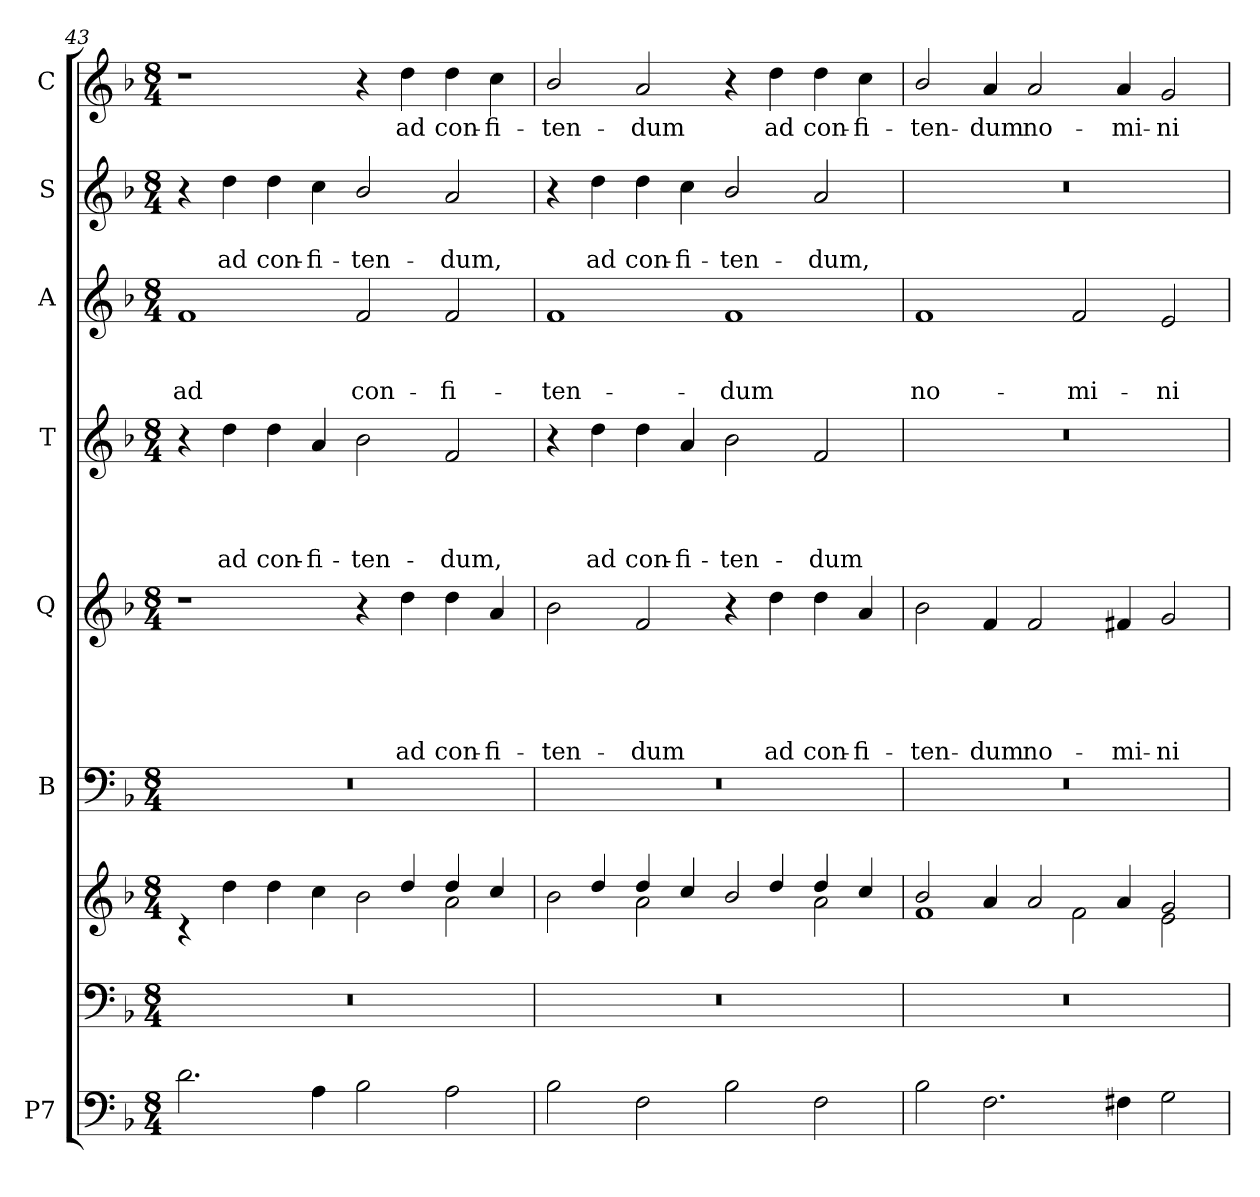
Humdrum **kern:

**kern	**kern	**kern	**kern	**kern	**text	**text	**text	**text	**text	**kern	**text	**text	**text	**text	**kern	**text	**text	**text	**kern	**text	**text	**kern	**text
*part7	*part7	*part7	*part6	*part5	*part5	*part5	*part5	*part5	*part5	*part4	*part4	*part4	*part4	*part4	*part3	*part3	*part3	*part3	*part2	*part2	*part2	*part1	*part1
*staff9	*staff8	*staff7	*staff6	*staff5	*staff5	*staff5	*staff5	*staff5	*staff5	*staff4	*staff4	*staff4	*staff4	*staff4	*staff3	*staff3	*staff3	*staff3	*staff2	*staff2	*staff2	*staff1	*staff1
*I"P7	*	*	*I"B	*I"Q	*	*	*	*	*	*I"T	*	*	*	*	*I"A	*	*	*	*I"S	*	*	*I"C	*
*clefF4	*clefF4	*clefG2	*clefF4	*clefG2	*	*	*	*	*	*clefG2	*	*	*	*	*clefG2	*	*	*	*clefG2	*	*	*clefG2	*
*	*	*	*	*ITrd7c12	*	*	*	*	*	*ITrd7c12	*	*	*	*	*	*	*	*	*	*	*	*	*
*k[b-]	*k[b-]	*k[b-]	*k[b-]	*k[b-]	*	*	*	*	*	*k[b-]	*	*	*	*	*k[b-]	*	*	*	*k[b-]	*	*	*k[b-]	*
*F:	*F:	*F:	*F:	*F:	*	*	*	*	*	*F:	*	*	*	*	*F:	*	*	*	*F:	*	*	*F:	*
*M8/4	*M8/4	*M8/4	*M8/4	*M8/4	*	*	*	*	*	*M8/4	*	*	*	*	*M8/4	*	*	*	*M8/4	*	*	*M8/4	*
=43	=43	=43	=43	=43	=43	=43	=43	=43	=43	=43	=43	=43	=43	=43	=43	=43	=43	=43	=43	=43	=43	=43	=43
*	*	*^	*	*	*	*	*	*	*	*	*	*	*	*	*	*	*	*	*	*	*	*	*
!	!	!	!	!	!	!	!	!	!	!	!	!	!	!	!	!	!	!	!LO:LY:b	!	!	!	!	!
2.d\	0r	1ryy	4rc	0r	1r	.	.	.	.	.	4r	.	.	.	.	1f	.	.	ad	4r	.	.	1r	.
!	!	!	!	!	!	!	!	!	!	!	!	!	!	!	!LO:LY:b	!	!	!	!	!	!	!LO:LY:b	!	!
.	.	.	4dd\	.	.	.	.	.	.	.	4d\	.	.	.	ad	.	.	.	.	4dd\	.	ad	.	.
!	!	!	!	!	!	!	!	!	!	!	!	!	!	!	!LO:LY:b	!	!	!	!	!	!	!LO:LY:b	!	!
.	.	.	4dd\	.	.	.	.	.	.	.	4d\	.	.	.	con-	.	.	.	.	4dd\	.	con-	.	.
!	!	!	!	!	!	!	!	!	!	!	!	!	!	!	!LO:LY:b	!	!	!	!	!	!	!LO:LY:b	!	!
4A\	.	.	4cc\	.	.	.	.	.	.	.	4A/	.	.	.	-fi-	.	.	.	.	4cc\	.	-fi-	.	.
!	!	!	!	!	!	!	!	!	!	!	!	!	!	!	!LO:LY:b	!	!	!	!LO:LY:b	!	!	!LO:LY:b	!	!
2B-\	.	4ryy	2b-\	.	4r	.	.	.	.	.	2B-\	.	.	.	-ten-	2f/	.	.	con-	2b-/	.	-ten-	4r	.
!	!	!	!	!	!	!	!	!	!	!LO:LY:b	!	!	!	!	!	!	!	!	!	!	!	!	!	!LO:LY:b
.	.	4dd/	.	.	4d\	.	.	.	.	ad	.	.	.	.	.	.	.	.	.	.	.	.	4dd\	ad
!	!	!	!	!	!	!	!	!	!	!LO:LY:b	!	!	!	!	!LO:LY:b	!	!	!	!LO:LY:b	!	!	!LO:LY:b	!	!LO:LY:b
2A\	.	4dd/	2a\	.	4d\	.	.	.	.	con-	2F/	.	.	.	-dum,	2f/	.	.	-fi-	2a/	.	-dum,	4dd\	con-
!	!	!	!	!	!	!	!	!	!	!LO:LY:b	!	!	!	!	!	!	!	!	!	!	!	!	!	!LO:LY:b
.	.	4cc/	.	.	4A/	.	.	.	.	-fi-	.	.	.	.	.	.	.	.	.	.	.	.	4cc\	-fi-
=44	=44	=44	=44	=44	=44	=44	=44	=44	=44	=44	=44	=44	=44	=44	=44	=44	=44	=44	=44	=44	=44	=44	=44	=44
!	!	!	!	!	!	!	!	!	!	!LO:LY:b	!	!	!	!	!	!	!	!	!LO:LY:b	!	!	!	!	!LO:LY:b
2B-\	0r	2b-\	4ryy	0r	2B-\	.	.	.	.	-ten-	4r	.	.	.	.	1f	.	.	-ten-	4r	.	.	2b-/	-ten-
!	!	!	!	!	!	!	!	!	!	!	!	!	!	!	!LO:LY:b	!	!	!	!	!	!	!LO:LY:b	!	!
.	.	.	4dd/	.	.	.	.	.	.	.	4d\	.	.	.	ad	.	.	.	.	4dd\	.	ad	.	.
!	!	!	!	!	!	!	!	!	!	!LO:LY:b	!	!	!	!	!LO:LY:b	!	!	!	!	!	!	!LO:LY:b	!	!LO:LY:b
2F\	.	2a\	4dd/	.	2F/	.	.	.	.	-dum	4d\	.	.	.	con-	.	.	.	.	4dd\	.	con-	2a/	-dum
!	!	!	!	!	!	!	!	!	!	!	!	!	!	!	!LO:LY:b	!	!	!	!	!	!	!LO:LY:b	!	!
.	.	.	4cc/	.	.	.	.	.	.	.	4A/	.	.	.	-fi-	.	.	.	.	4cc\	.	-fi-	.	.
!	!	!	!	!	!	!	!	!	!	!	!	!	!	!	!LO:LY:b	!	!	!	!LO:LY:b	!	!	!LO:LY:b	!	!
2B-\	.	4ryy	2b-/	.	4r	.	.	.	.	.	2B-\	.	.	.	-ten-	1f	.	.	-dum	2b-/	.	-ten-	4r	.
!	!	!	!	!	!	!	!	!	!	!LO:LY:b	!	!	!	!	!	!	!	!	!	!	!	!	!	!LO:LY:b
.	.	4dd/	.	.	4d\	.	.	.	.	ad	.	.	.	.	.	.	.	.	.	.	.	.	4dd\	ad
!	!	!	!	!	!	!	!	!	!	!LO:LY:b	!	!	!	!	!LO:LY:b	!	!	!	!	!	!	!LO:LY:b	!	!LO:LY:b
2F\	.	4dd/	2a\	.	4d\	.	.	.	.	con-	2F/	.	.	.	-dum	.	.	.	.	2a/	.	-dum,	4dd\	con-
!	!	!	!	!	!	!	!	!	!	!LO:LY:b	!	!	!	!	!	!	!	!	!	!	!	!	!	!LO:LY:b
.	.	4cc/	.	.	4A/	.	.	.	.	-fi-	.	.	.	.	.	.	.	.	.	.	.	.	4cc\	-fi-
!!LO:LB:g=z
=45	=45	=45	=45	=45	=45	=45	=45	=45	=45	=45	=45	=45	=45	=45	=45	=45	=45	=45	=45	=45	=45	=45	=45	=45
!	!	!	!	!	!	!	!	!	!	!LO:LY:b	!	!	!	!	!	!	!	!	!LO:LY:b	!	!	!	!	!LO:LY:b
2B-\	0r	2b-/	1f	0r	2B-\	.	.	.	.	-ten-	0r	.	.	.	.	1f	.	.	no-	0r	.	.	2b-/	-ten-
!	!	!	!	!	!	!	!	!	!	!LO:LY:b	!	!	!	!	!	!	!	!	!	!	!	!	!	!LO:LY:b
2.F\	.	4a/	.	.	4F/	.	.	.	.	-dum	.	.	.	.	.	.	.	.	.	.	.	.	4a/	-dum
!	!	!	!	!	!	!	!	!	!	!LO:LY:b	!	!	!	!	!	!	!	!	!	!	!	!	!	!LO:LY:b
.	.	2a/	.	.	2F/	.	.	.	.	no-	.	.	.	.	.	.	.	.	.	.	.	.	2a/	no-
!	!	!	!	!	!	!	!	!	!	!	!	!	!	!	!	!	!	!	!LO:LY:b	!	!	!	!	!
.	.	.	2f\	.	.	.	.	.	.	.	.	.	.	.	.	2f/	.	.	-mi-	.	.	.	.	.
!	!	!	!	!	!	!	!	!	!	!LO:LY:b	!	!	!	!	!	!	!	!	!	!	!	!	!	!LO:LY:b
4F#X\	.	4a/	.	.	4F#X/	.	.	.	.	-mi-	.	.	.	.	.	.	.	.	.	.	.	.	4a/	-mi-
!	!	!	!	!	!	!	!	!	!	!LO:LY:b	!	!	!	!	!	!	!	!	!LO:LY:b	!	!	!	!	!LO:LY:b
2G\	.	2g/	2e\	.	2G/	.	.	.	.	-ni	.	.	.	.	.	2e/	.	.	-ni	.	.	.	2g/	-ni
*	*	*v	*v	*	*	*	*	*	*	*	*	*	*	*	*	*	*	*	*	*	*	*	*	*
=	=	=	=	=	=	=	=	=	=	=	=	=	=	=	=	=	=	=	=	=	=	=	=
*-	*-	*-	*-	*-	*-	*-	*-	*-	*-	*-	*-	*-	*-	*-	*-	*-	*-	*-	*-	*-	*-	*-	*-
